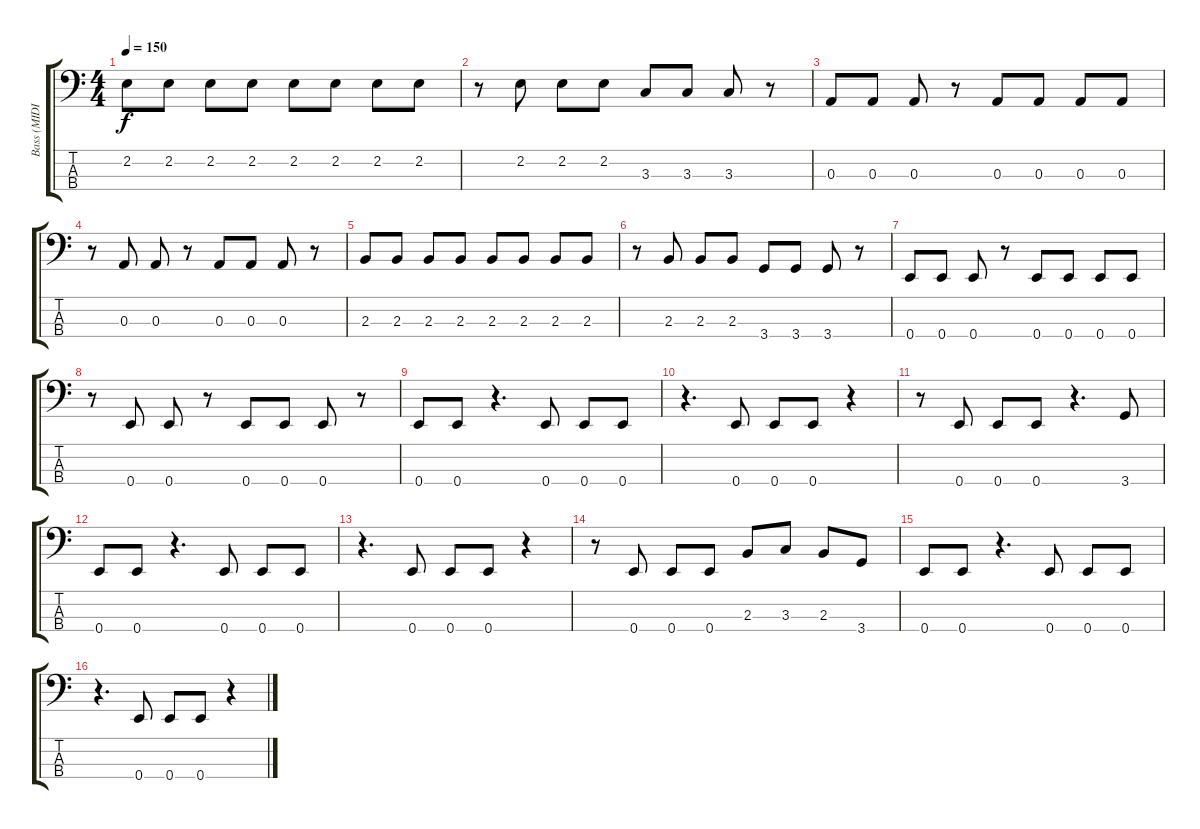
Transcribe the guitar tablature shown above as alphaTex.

\track ("Bass (MIDI)" "Bass (MIDI") {instrument electricbassfinger}
\staff {score tabs}
\tuning (G2 D2 A1 E1) {hide}
\ts (4 4)
\tempo 150
\clef f4
\ks c
2.2.8{dy f} 2.2.8 2.2.8 2.2.8 2.2.8 2.2.8 2.2.8 2.2.8 |
r.8 2.2.8 2.2.8 2.2.8 3.3.8 3.3.8 3.3.8 r.8 |
0.3.8 0.3.8 0.3.8 r.8 0.3.8 0.3.8 0.3.8 0.3.8 |
r.8 0.3.8 0.3.8 r.8 0.3.8 0.3.8 0.3.8 r.8 |
2.3.8 2.3.8 2.3.8 2.3.8 2.3.8 2.3.8 2.3.8 2.3.8 |
r.8 2.3.8 2.3.8 2.3.8 3.4.8 3.4.8 3.4.8 r.8 |
0.4.8 0.4.8 0.4.8 r.8 0.4.8 0.4.8 0.4.8 0.4.8 |
r.8 0.4.8 0.4.8 r.8 0.4.8 0.4.8 0.4.8 r.8 |
0.4.8 0.4.8 r.4{d} 0.4.8 0.4.8 0.4.8 |
r.4{d} 0.4.8 0.4.8 0.4.8 r.4 |
r.8 0.4.8 0.4.8 0.4.8 r.4{d} 3.4.8 |
0.4.8 0.4.8 r.4{d} 0.4.8 0.4.8 0.4.8 |
r.4{d} 0.4.8 0.4.8 0.4.8 r.4 |
r.8 0.4.8 0.4.8 0.4.8 2.3.8 3.3.8 2.3.8 3.4.8 |
0.4.8 0.4.8 r.4{d} 0.4.8 0.4.8 0.4.8 |
r.4{d} 0.4.8 0.4.8 0.4.8 r.4
